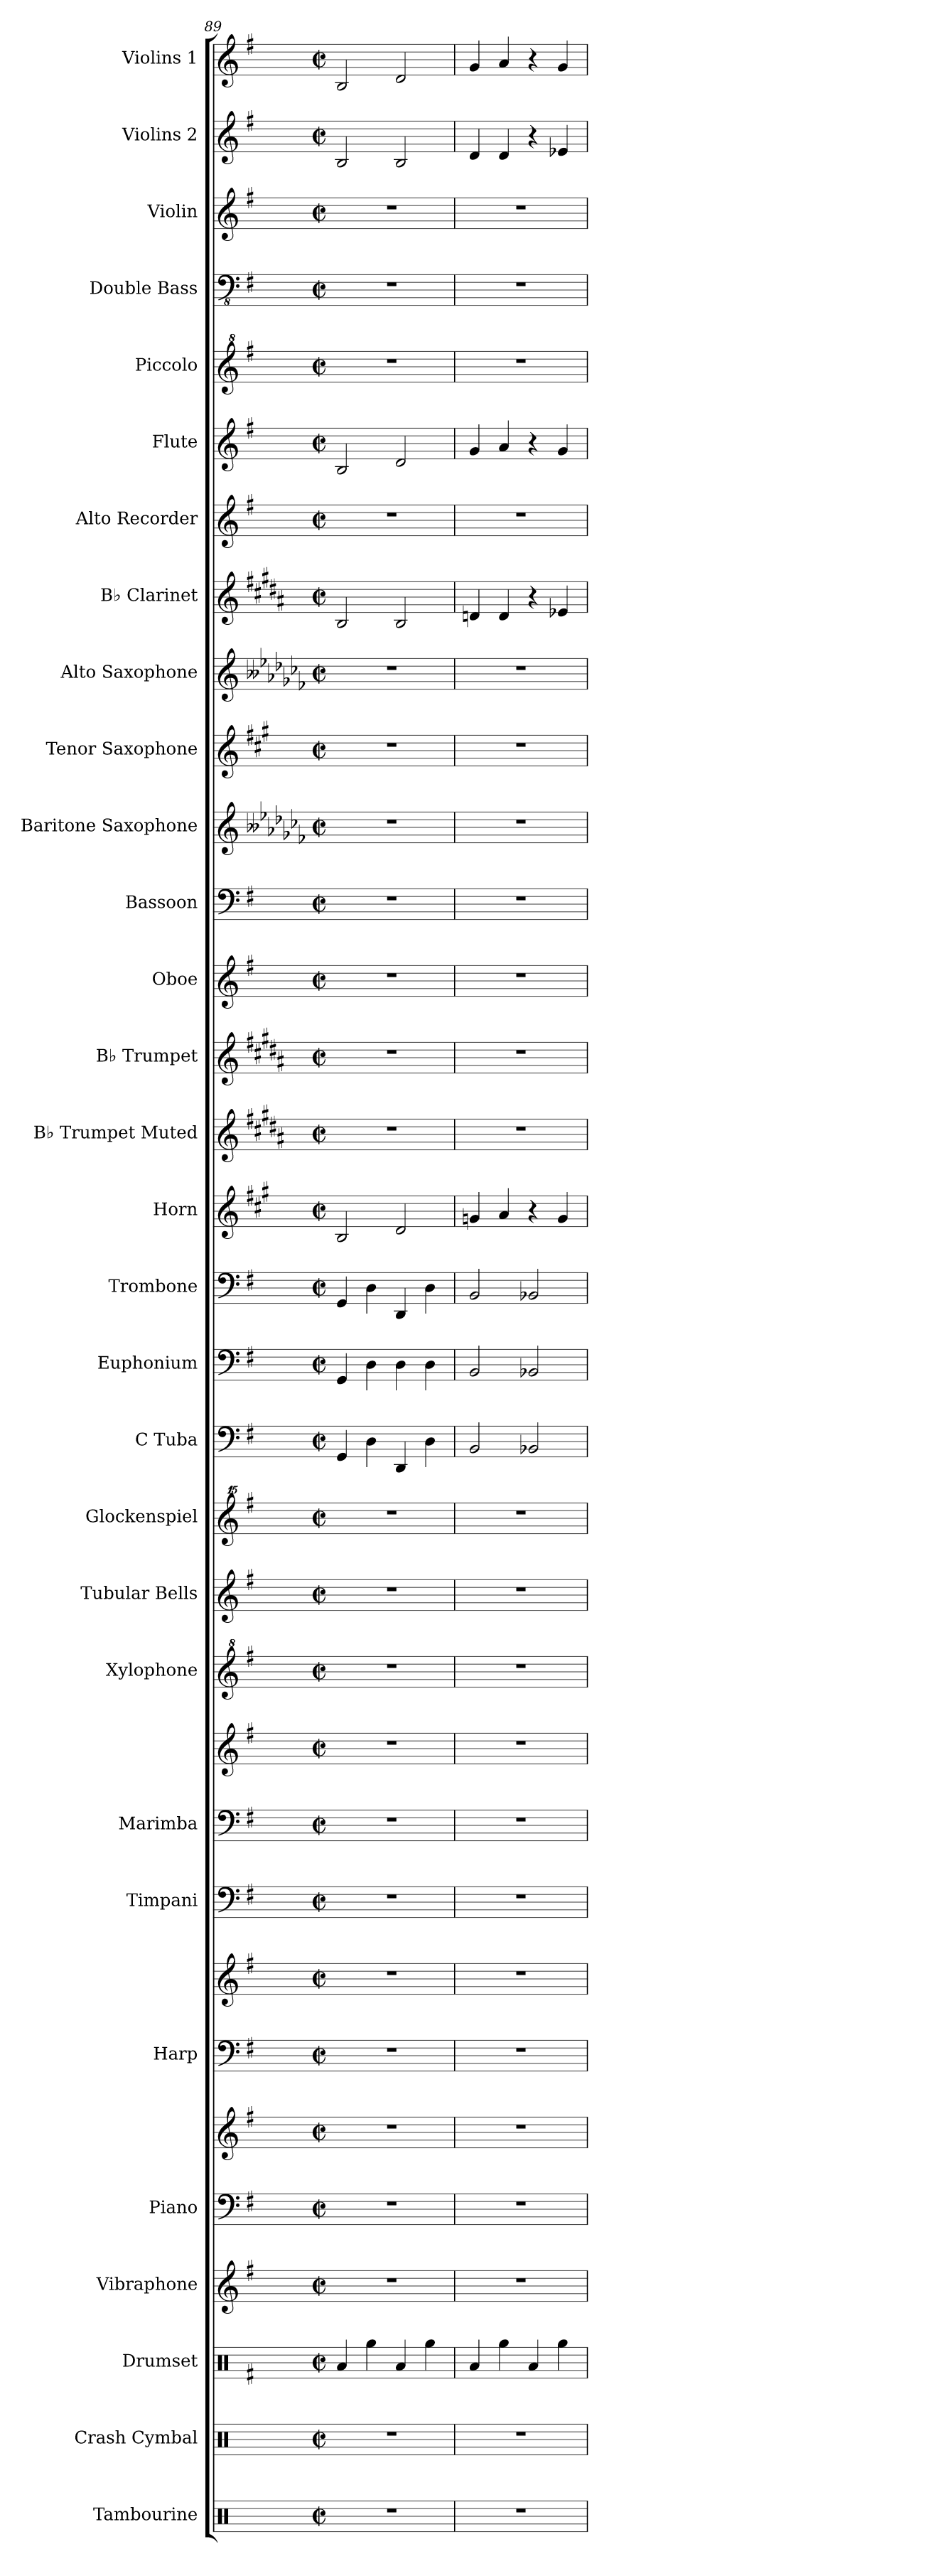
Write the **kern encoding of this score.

**kern	**kern	**kern	**kern	**kern	**kern	**kern	**kern	**kern	**kern	**kern	**kern	**kern	**kern	**kern	**kern	**kern	**kern	**kern	**kern	**kern	**kern	**kern	**kern	**kern	**kern	**kern	**kern	**kern	**kern	**kern	**kern	**kern
*part30	*part29	*part28	*part27	*part26	*part26	*part25	*part25	*part24	*part23	*part23	*part22	*part21	*part20	*part19	*part18	*part17	*part16	*part15	*part14	*part13	*part12	*part11	*part10	*part9	*part8	*part7	*part6	*part5	*part4	*part3	*part2	*part1
*staff33	*staff32	*staff31	*staff30	*staff29	*staff28	*staff27	*staff26	*staff25	*staff24	*staff23	*staff22	*staff21	*staff20	*staff19	*staff18	*staff17	*staff16	*staff15	*staff14	*staff13	*staff12	*staff11	*staff10	*staff9	*staff8	*staff7	*staff6	*staff5	*staff4	*staff3	*staff2	*staff1
*I"Tambourine	*I"Crash Cymbal	*I"Drumset	*I"Vibraphone	*I"Piano	*	*I"Harp	*	*I"Timpani	*I"Marimba	*	*I"Xylophone	*I"Tubular Bells	*I"Glockenspiel	*I"C Tuba	*I"Euphonium	*I"Trombone	*I"Horn	*I"B♭ Trumpet Muted	*I"B♭ Trumpet	*I"Oboe	*I"Bassoon	*I"Baritone Saxophone	*I"Tenor Saxophone	*I"Alto Saxophone	*I"B♭ Clarinet	*I"Alto Recorder	*I"Flute	*I"Piccolo	*I"Double Bass	*I"Violin	*I"Violins 2	*I"Violins 1
*I'Tamb.	*I'Cr. Cym.	*I'Drs.	*I'Vib.	*I'Pno.	*	*I'Hrp.	*	*I'Timp.	*I'Mrm.	*	*I'Xyl.	*I'Tu. Be.	*I'Glk.	*I'C Tu.	*I'Eu.	*I'Trb.	*I'Hn.	*I'B♭ Tpt. Mut	*I'B♭ Tpt.	*I'Ob.	*I'Bsn.	*I'Bar. Sax.	*I'T. Sax.	*I'A. Sax.	*I'B♭ Cl.	*I'A. Rec.	*I'Fl.	*I'Picc.	*	*I'Vln.	*I'Vlns. 2	*I'Vlns. 1
*clefX	*clefX	*clefX	*clefG2	*clefF4	*clefG2	*clefF4	*clefG2	*clefF4	*clefF4	*clefG2	*clefG^2	*clefG2	*clefG^^2	*clefF4	*clefF4	*clefF4	*clefG2	*clefG2	*clefG2	*clefG2	*clefF4	*clefG2	*clefG2	*clefG2	*clefG2	*clefG2	*clefG2	*clefG^2	*clefFv4	*clefG2	*clefG2	*clefG2
*	*	*	*	*	*	*	*	*	*	*	*	*	*	*	*	*	*ITrd4c7	*ITrd1c2	*ITrd1c2	*	*	*ITrd12c21	*ITrd8c14	*ITrd5c9	*ITrd1c2	*	*	*ITrd-7c-12	*ITrd7c12	*	*	*
*k[]	*k[]	*k[f#]	*k[f#]	*k[f#]	*k[f#]	*k[f#]	*k[f#]	*k[f#]	*k[f#]	*k[f#]	*k[f#]	*k[f#]	*k[f#]	*k[f#]	*k[f#]	*k[f#]	*k[f#c#]	*k[f#c#g#]	*k[f#c#g#]	*k[f#]	*k[f#]	*k[b--e-a-d-g-c-f-]	*k[f#c#g#]	*k[b--e-a-d-g-c-f-]	*k[f#c#g#]	*k[f#]	*k[f#]	*k[f#]	*k[f#]	*k[f#]	*k[f#]	*k[f#]
*C:	*C:	*G:	*G:	*G:	*G:	*G:	*G:	*G:	*G:	*G:	*G:	*G:	*G:	*G:	*G:	*G:	*D:	*A:	*A:	*G:	*G:	*F-:	*A:	*F-:	*A:	*G:	*G:	*G:	*G:	*G:	*G:	*G:
*M2/2	*M2/2	*M2/2	*M2/2	*M2/2	*M2/2	*M2/2	*M2/2	*M2/2	*M2/2	*M2/2	*M2/2	*M2/2	*M2/2	*M2/2	*M2/2	*M2/2	*M2/2	*M2/2	*M2/2	*M2/2	*M2/2	*M2/2	*M2/2	*M2/2	*M2/2	*M2/2	*M2/2	*M2/2	*M2/2	*M2/2	*M2/2	*M2/2
*met(c|)	*met(c|)	*met(c|)	*met(c|)	*met(c|)	*met(c|)	*met(c|)	*met(c|)	*met(c|)	*met(c|)	*met(c|)	*met(c|)	*met(c|)	*met(c|)	*met(c|)	*met(c|)	*met(c|)	*met(c|)	*met(c|)	*met(c|)	*met(c|)	*met(c|)	*met(c|)	*met(c|)	*met(c|)	*met(c|)	*met(c|)	*met(c|)	*met(c|)	*met(c|)	*met(c|)	*met(c|)	*met(c|)
=89	=89	=89	=89	=89	=89	=89	=89	=89	=89	=89	=89	=89	=89	=89	=89	=89	=89	=89	=89	=89	=89	=89	=89	=89	=89	=89	=89	=89	=89	=89	=89	=89
1r	1r	4Ra/	1r	1r	1r	1r	1r	1r	1r	1r	1r	1r	1r	4GG/	4GG/	4GG/	2E/	1r	1r	1r	1r	1r	1r	1r	2A/	1r	2B/	1r	1r	1r	2B/	2B/
.	.	4Rgg\	.	.	.	.	.	.	.	.	.	.	.	4D\	4D\	4D\	.	.	.	.	.	.	.	.	.	.	.	.	.	.	.	.
.	.	4Ra/	.	.	.	.	.	.	.	.	.	.	.	4DD/	4D\	4DD/	2G/	.	.	.	.	.	.	.	2A/	.	2d/	.	.	.	2B/	2d/
.	.	4Rgg\	.	.	.	.	.	.	.	.	.	.	.	4D\	4D\	4D\	.	.	.	.	.	.	.	.	.	.	.	.	.	.	.	.
=90	=90	=90	=90	=90	=90	=90	=90	=90	=90	=90	=90	=90	=90	=90	=90	=90	=90	=90	=90	=90	=90	=90	=90	=90	=90	=90	=90	=90	=90	=90	=90	=90
1r	1r	4Ra/	1r	1r	1r	1r	1r	1r	1r	1r	1r	1r	1r	2BB/	2BB/	2BB/	4c/	1r	1r	1r	1r	1r	1r	1r	4c/	1r	4g/	1r	1r	1r	4d/	4g/
.	.	4Rgg\	.	.	.	.	.	.	.	.	.	.	.	.	.	.	4d/	.	.	.	.	.	.	.	4c/	.	4a/	.	.	.	4d/	4a/
.	.	4Ra/	.	.	.	.	.	.	.	.	.	.	.	2BB-X/	2BB-X/	2BB-X/	4r	.	.	.	.	.	.	.	4r	.	4r	.	.	.	4r	4r
.	.	4Rgg\	.	.	.	.	.	.	.	.	.	.	.	.	.	.	4c/	.	.	.	.	.	.	.	4d-X/	.	4g/	.	.	.	4e-X/	4g/
=	=	=	=	=	=	=	=	=	=	=	=	=	=	=	=	=	=	=	=	=	=	=	=	=	=	=	=	=	=	=	=	=
*-	*-	*-	*-	*-	*-	*-	*-	*-	*-	*-	*-	*-	*-	*-	*-	*-	*-	*-	*-	*-	*-	*-	*-	*-	*-	*-	*-	*-	*-	*-	*-	*-
